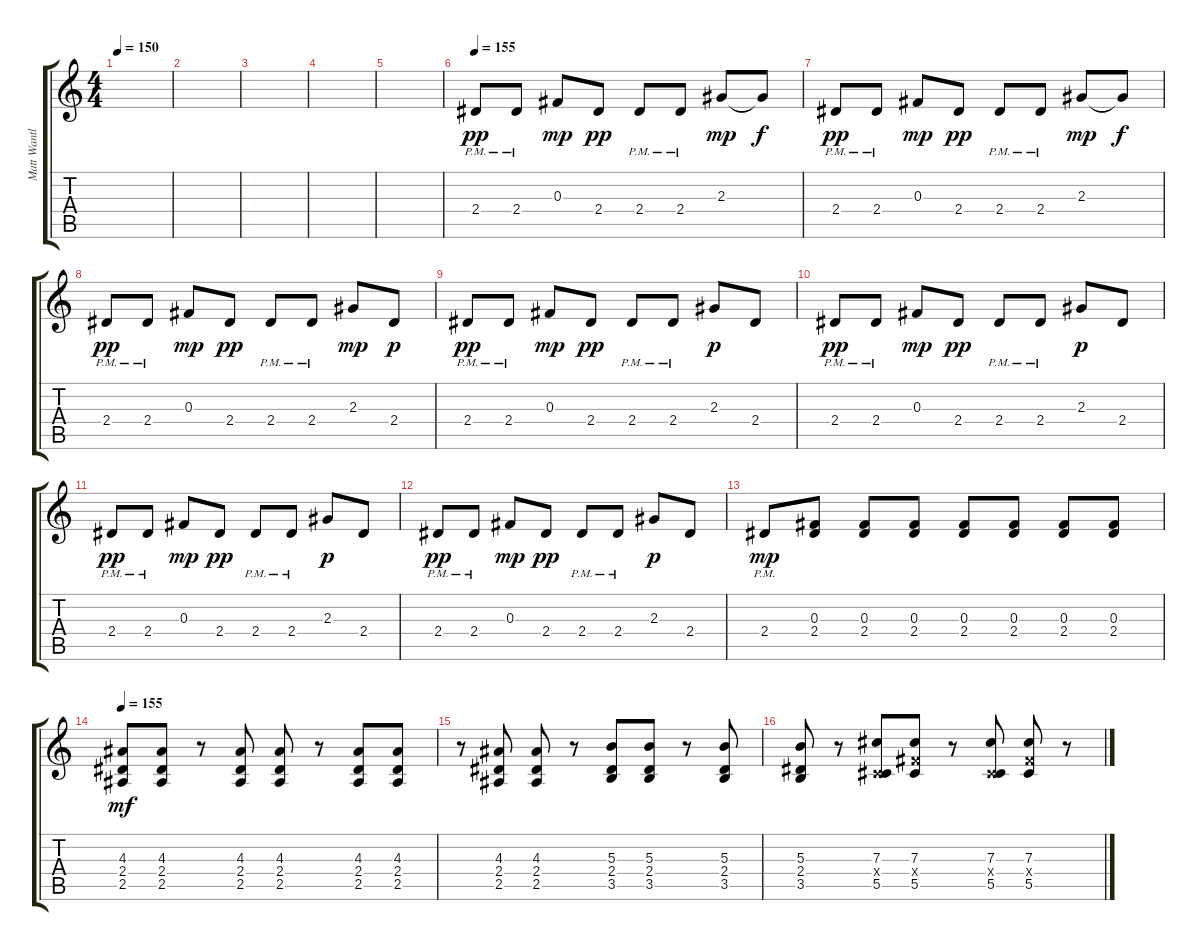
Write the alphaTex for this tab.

\track ("Matt Wantland" "Matt Wantl") {instrument distortionguitar}
\staff {score tabs}
\tuning (Eb4 Bb3 Gb3 Db3 Ab2 Db2) {hide}
\ts (4 4)
\tempo 150
\clef g2
\ks c
|
|
|
|
|
\tempo 155
2.4{pm}.8{dy pp} 2.4{pm}.8 0.3.8{dy mp} 2.4.8{dy pp} 2.4{pm}.8 2.4{pm}.8 2.3.8{dy mp} 2.3{t}.8{dy f} |
2.4{pm}.8{dy pp} 2.4{pm}.8 0.3.8{dy mp} 2.4.8{dy pp} 2.4{pm}.8 2.4{pm}.8 2.3.8{dy mp} 2.3{t}.8{dy f} |
2.4{pm}.8{dy pp} 2.4{pm}.8 0.3.8{dy mp} 2.4.8{dy pp} 2.4{pm}.8 2.4{pm}.8 2.3.8{dy mp} 2.4.8{dy p} |
2.4{pm}.8{dy pp} 2.4{pm}.8 0.3.8{dy mp} 2.4.8{dy pp} 2.4{pm}.8 2.4{pm}.8 2.3.8{dy p} 2.4.8 |
2.4{pm}.8{dy pp} 2.4{pm}.8 0.3.8{dy mp} 2.4.8{dy pp} 2.4{pm}.8 2.4{pm}.8 2.3.8{dy p} 2.4.8 |
2.4{pm}.8{dy pp} 2.4{pm}.8 0.3.8{dy mp} 2.4.8{dy pp} 2.4{pm}.8 2.4{pm}.8 2.3.8{dy p} 2.4.8 |
2.4{pm}.8{dy pp} 2.4{pm}.8 0.3.8{dy mp} 2.4.8{dy pp} 2.4{pm}.8 2.4{pm}.8 2.3.8{dy p} 2.4.8 |
2.4{pm}.8{dy mp} (0.3 2.4).8 (0.3 2.4).8 (0.3 2.4).8 (0.3 2.4).8 (0.3 2.4).8 (0.3 2.4).8 (0.3 2.4).8 |
\tempo 155
(4.3 2.4 2.5).8{dy mf instrument distortionguitar} (4.3 2.4 2.5).8 r.8 (4.3 2.4 2.5).8 (4.3 2.4 2.5).8 r.8 (4.3 2.4 2.5).8 (4.3 2.4 2.5).8 |
r.8 (4.3 2.4 2.5).8 (4.3 2.4 2.5).8 r.8 (5.3 2.4 3.5).8 (5.3 2.4 3.5).8 r.8 (5.3 2.4 3.5).8 |
(5.3 2.4 3.5).8 r.8 (7.3 0.4{x} 5.5).8 (7.3 5.4{x} 5.5).8 r.8 (7.3 0.4{x} 5.5).8 (7.3 5.4{x} 5.5).8 r.8
